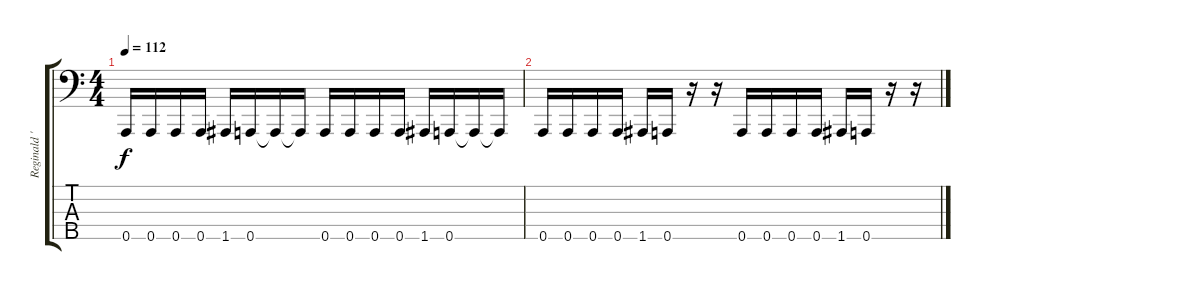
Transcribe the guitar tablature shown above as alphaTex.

\track ("Reginald 'Fieldy' Arvizu" "Reginald '") {instrument slapbass1}
\staff {score tabs}
\tuning (E0 B0 G0 D0 A0) {hide}
\ts (4 4)
\tempo 112
\clef f4
\ks c
0.5.16{dy f} 0.5.16 0.5.16 0.5.16 1.5.16 0.5.16 0.5{t}.16 0.5{t}.16 0.5.16 0.5.16 0.5.16 0.5.16 1.5.16 0.5.16 0.5{t}.16 0.5{t}.16 |
0.5.16 0.5.16 0.5.16 0.5.16 1.5.16 0.5.16 r.16 r.16 0.5.16 0.5.16 0.5.16 0.5.16 1.5.16 0.5.16 r.16 r.16
